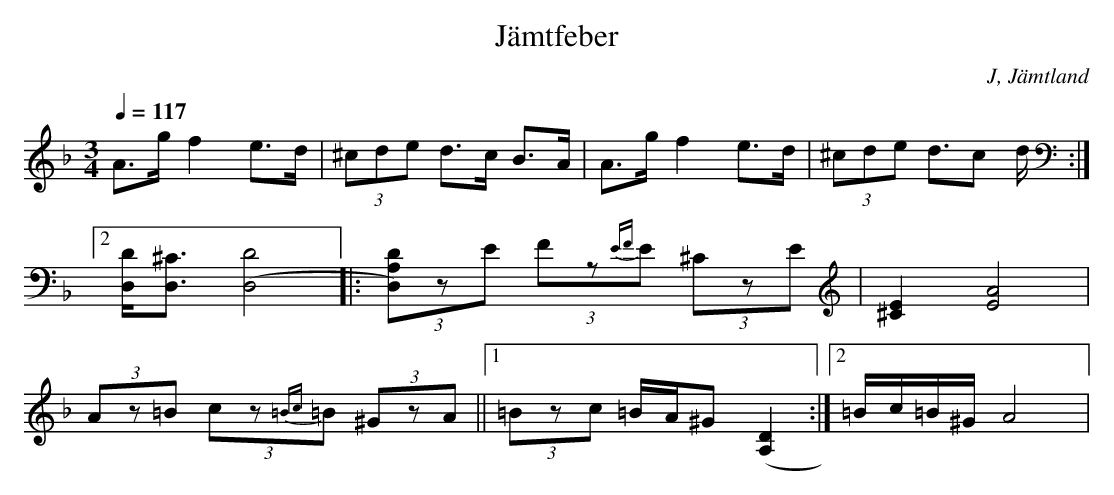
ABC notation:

X:1
T: Jämtfeber
O: J, Jämtland
M:3/4
L:1/8
Q:1/4=117
K:Dm
A>g f2 e>d|(3^cde d>c B>A|A>g f2 e>d|(3^cde d>c2 d/ :|
[2 [D,/D/][D,3/2^C3/2] [(D,4D4] |: (3[D,)A,D]zE (3Fz{EF}E (3^CzE | [^C2E2] [E4A4]|
(3Az=B (3cz{=Bc}=B (3^GzA||[1 (3=Bzc =B/A/^G ([A,D]2 :| [2 =B/c/=B/^G/ A4|
